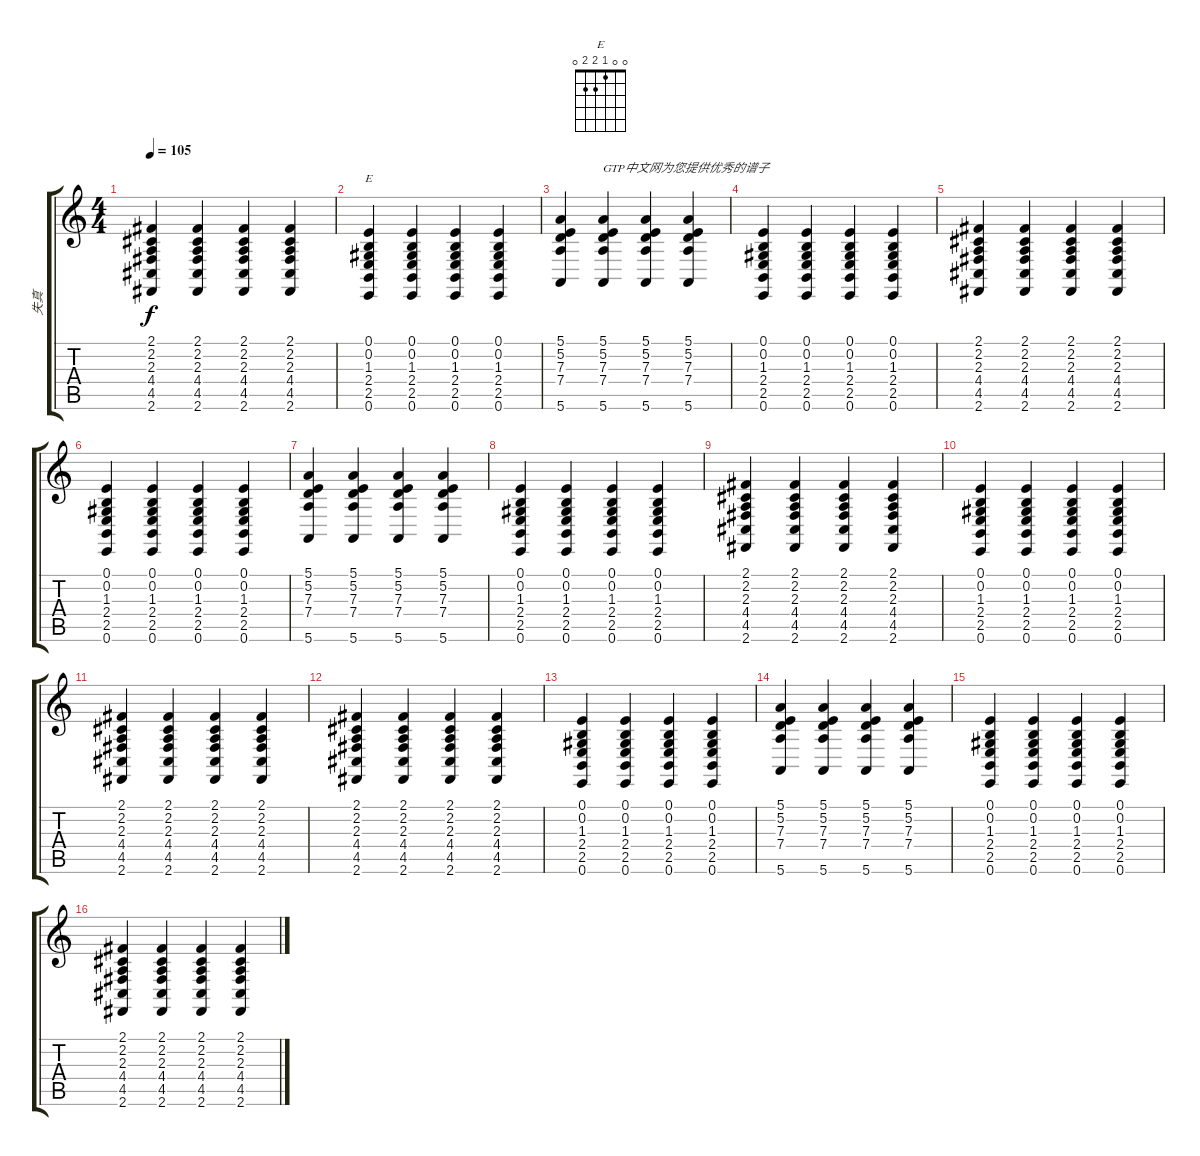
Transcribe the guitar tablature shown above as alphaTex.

\track ("失真" "失真") {instrument stringensemble1}
\staff {score tabs}
\tuning (E4 B3 G3 D3 A2 E2) {hide}
\chord ("E" 0 0 1 2 2 0)
\ts (4 4)
\tempo 105
\clef g2
\ks c
(2.1 2.2 2.3 4.4 4.5 2.6).4{dy f} (2.1 2.2 2.3 4.4 4.5 2.6).4 (2.1 2.2 2.3 4.4 4.5 2.6).4 (2.1 2.2 2.3 4.4 4.5 2.6).4 |
(0.1 0.2 1.3 2.4 2.5 0.6).4{ch "E"} (0.1 0.2 1.3 2.4 2.5 0.6).4 (0.1 0.2 1.3 2.4 2.5 0.6).4 (0.1 0.2 1.3 2.4 2.5 0.6).4 |
(5.1 5.2 7.3 7.4 5.6).4 (5.1 5.2 7.3 7.4 5.6).4{txt "GTP中文网为您提供优秀的谱子"} (5.1 5.2 7.3 7.4 5.6).4 (5.1 5.2 7.3 7.4 5.6).4 |
(0.1 0.2 1.3 2.4 2.5 0.6).4 (0.1 0.2 1.3 2.4 2.5 0.6).4 (0.1 0.2 1.3 2.4 2.5 0.6).4 (0.1 0.2 1.3 2.4 2.5 0.6).4 |
(2.1 2.2 2.3 4.4 4.5 2.6).4 (2.1 2.2 2.3 4.4 4.5 2.6).4 (2.1 2.2 2.3 4.4 4.5 2.6).4 (2.1 2.2 2.3 4.4 4.5 2.6).4 |
(0.1 0.2 1.3 2.4 2.5 0.6).4 (0.1 0.2 1.3 2.4 2.5 0.6).4 (0.1 0.2 1.3 2.4 2.5 0.6).4 (0.1 0.2 1.3 2.4 2.5 0.6).4 |
(5.1 5.2 7.3 7.4 5.6).4 (5.1 5.2 7.3 7.4 5.6).4 (5.1 5.2 7.3 7.4 5.6).4 (5.1 5.2 7.3 7.4 5.6).4 |
(0.1 0.2 1.3 2.4 2.5 0.6).4 (0.1 0.2 1.3 2.4 2.5 0.6).4 (0.1 0.2 1.3 2.4 2.5 0.6).4 (0.1 0.2 1.3 2.4 2.5 0.6).4 |
(2.1 2.2 2.3 4.4 4.5 2.6).4 (2.1 2.2 2.3 4.4 4.5 2.6).4 (2.1 2.2 2.3 4.4 4.5 2.6).4 (2.1 2.2 2.3 4.4 4.5 2.6).4 |
(0.1 0.2 1.3 2.4 2.5 0.6).4 (0.1 0.2 1.3 2.4 2.5 0.6).4 (0.1 0.2 1.3 2.4 2.5 0.6).4 (0.1 0.2 1.3 2.4 2.5 0.6).4 |
(2.1 2.2 2.3 4.4 4.5 2.6).4 (2.1 2.2 2.3 4.4 4.5 2.6).4 (2.1 2.2 2.3 4.4 4.5 2.6).4 (2.1 2.2 2.3 4.4 4.5 2.6).4 |
(2.1 2.2 2.3 4.4 4.5 2.6).4 (2.1 2.2 2.3 4.4 4.5 2.6).4 (2.1 2.2 2.3 4.4 4.5 2.6).4 (2.1 2.2 2.3 4.4 4.5 2.6).4 |
(0.1 0.2 1.3 2.4 2.5 0.6).4 (0.1 0.2 1.3 2.4 2.5 0.6).4 (0.1 0.2 1.3 2.4 2.5 0.6).4 (0.1 0.2 1.3 2.4 2.5 0.6).4 |
(5.1 5.2 7.3 7.4 5.6).4 (5.1 5.2 7.3 7.4 5.6).4 (5.1 5.2 7.3 7.4 5.6).4 (5.1 5.2 7.3 7.4 5.6).4 |
(0.1 0.2 1.3 2.4 2.5 0.6).4 (0.1 0.2 1.3 2.4 2.5 0.6).4 (0.1 0.2 1.3 2.4 2.5 0.6).4 (0.1 0.2 1.3 2.4 2.5 0.6).4 |
(2.1 2.2 2.3 4.4 4.5 2.6).4 (2.1 2.2 2.3 4.4 4.5 2.6).4 (2.1 2.2 2.3 4.4 4.5 2.6).4 (2.1 2.2 2.3 4.4 4.5 2.6).4
